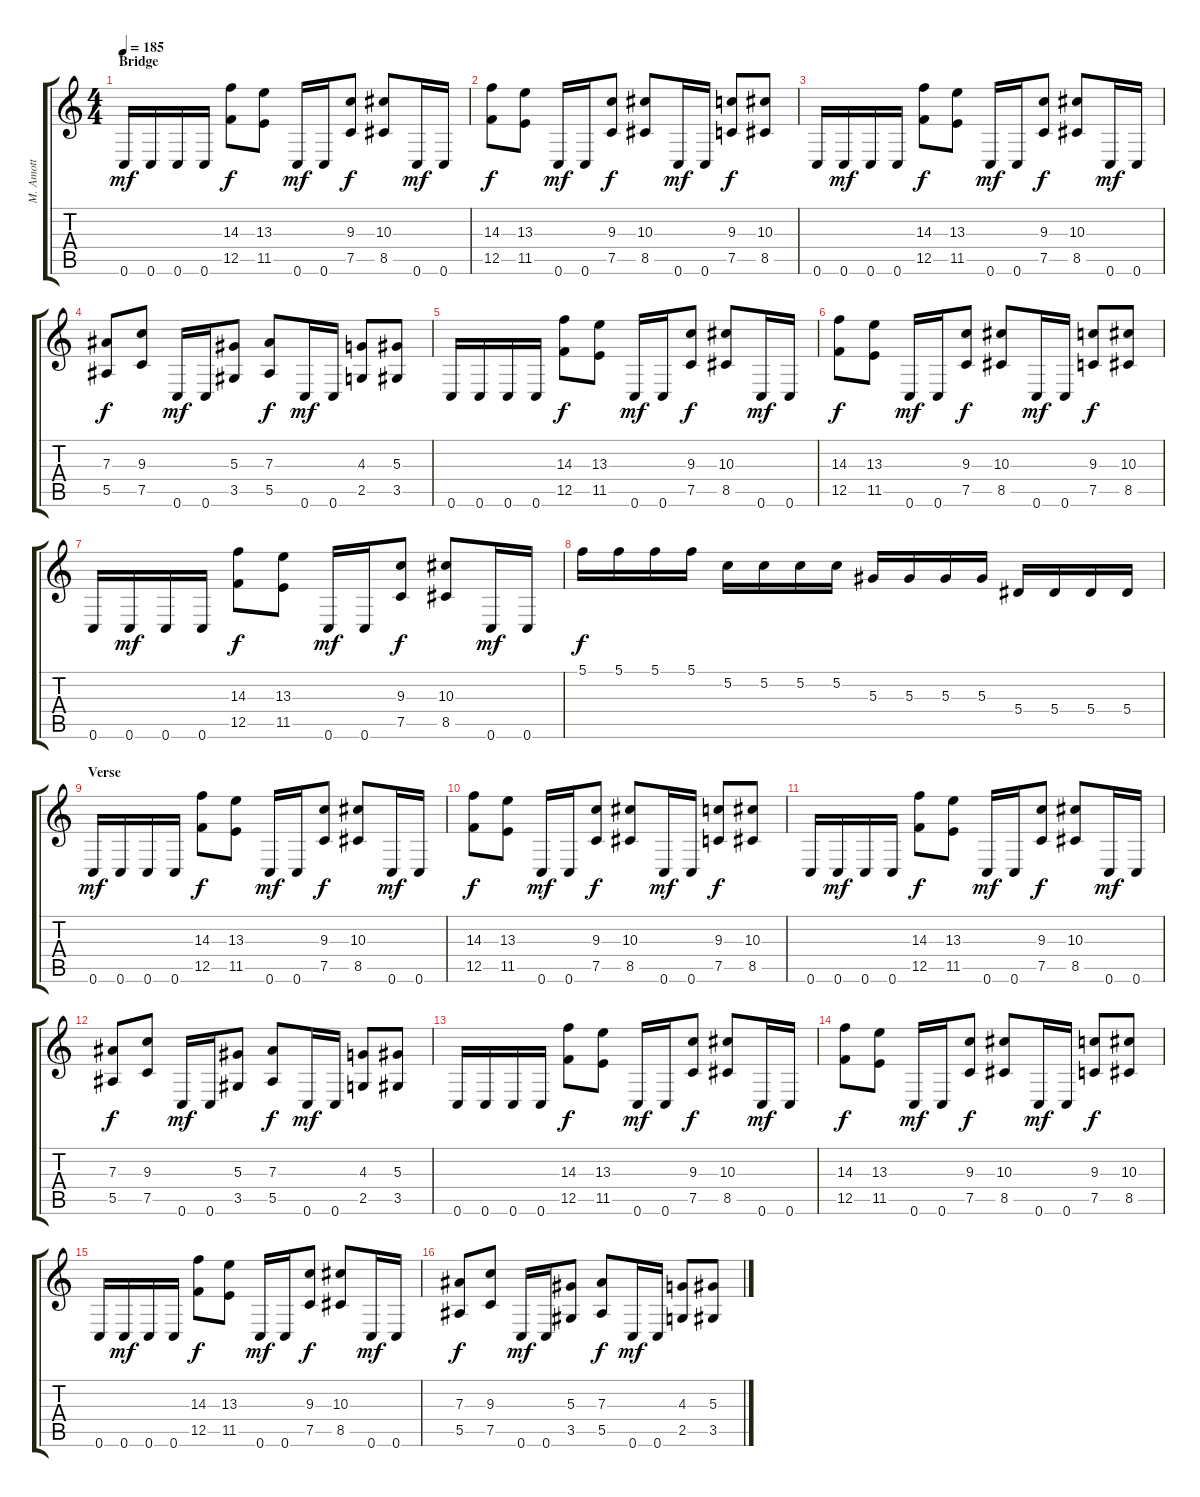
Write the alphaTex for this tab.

\track ("M. Amott" "M. Amott") {instrument distortionguitar}
\staff {score tabs}
\tuning (C4 G3 Eb3 Bb2 F2 C2) {hide}
\ts (4 4)
\section ("" "Bridge")
\tempo 185
\clef g2
\ks c
0.6.16{dy mf} 0.6.16 0.6.16 0.6.16 (14.3 12.5).8{dy f} (13.3 11.5).8 0.6.16{dy mf} 0.6.16 (9.3 7.5).8{dy f} (10.3 8.5).8 0.6.16{dy mf} 0.6.16 |
(14.3 12.5).8{dy f} (13.3 11.5).8 0.6.16{dy mf} 0.6.16 (9.3 7.5).8{dy f} (10.3 8.5).8 0.6.16{dy mf} 0.6.16 (9.3 7.5).8{dy f} (10.3 8.5).8 |
0.6.16 0.6.16{dy mf} 0.6.16 0.6.16 (14.3 12.5).8{dy f} (13.3 11.5).8 0.6.16{dy mf} 0.6.16 (9.3 7.5).8{dy f} (10.3 8.5).8 0.6.16{dy mf} 0.6.16 |
(7.3 5.5).8{dy f} (9.3 7.5).8 0.6.16{dy mf} 0.6.16 (5.3 3.5).8 (7.3 5.5).8{dy f} 0.6.16{dy mf} 0.6.16 (4.3 2.5).8 (5.3 3.5).8 |
0.6.16 0.6.16 0.6.16 0.6.16 (14.3 12.5).8{dy f} (13.3 11.5).8 0.6.16{dy mf} 0.6.16 (9.3 7.5).8{dy f} (10.3 8.5).8 0.6.16{dy mf} 0.6.16 |
(14.3 12.5).8{dy f} (13.3 11.5).8 0.6.16{dy mf} 0.6.16 (9.3 7.5).8{dy f} (10.3 8.5).8 0.6.16{dy mf} 0.6.16 (9.3 7.5).8{dy f} (10.3 8.5).8 |
0.6.16 0.6.16{dy mf} 0.6.16 0.6.16 (14.3 12.5).8{dy f} (13.3 11.5).8 0.6.16{dy mf} 0.6.16 (9.3 7.5).8{dy f} (10.3 8.5).8 0.6.16{dy mf} 0.6.16 |
5.1.16{dy f instrument guitarharmonics} 5.1.16 5.1.16 5.1.16 5.2.16 5.2.16 5.2.16 5.2.16 5.3.16 5.3.16 5.3.16 5.3.16 5.4.16 5.4.16 5.4.16 5.4.16 |
\section ("" "Verse")
0.6.16{dy mf instrument distortionguitar} 0.6.16 0.6.16 0.6.16 (14.3 12.5).8{dy f} (13.3 11.5).8 0.6.16{dy mf} 0.6.16 (9.3 7.5).8{dy f} (10.3 8.5).8 0.6.16{dy mf} 0.6.16 |
(14.3 12.5).8{dy f} (13.3 11.5).8 0.6.16{dy mf} 0.6.16 (9.3 7.5).8{dy f} (10.3 8.5).8 0.6.16{dy mf} 0.6.16 (9.3 7.5).8{dy f} (10.3 8.5).8 |
0.6.16 0.6.16{dy mf} 0.6.16 0.6.16 (14.3 12.5).8{dy f} (13.3 11.5).8 0.6.16{dy mf} 0.6.16 (9.3 7.5).8{dy f} (10.3 8.5).8 0.6.16{dy mf} 0.6.16 |
(7.3 5.5).8{dy f} (9.3 7.5).8 0.6.16{dy mf} 0.6.16 (5.3 3.5).8 (7.3 5.5).8{dy f} 0.6.16{dy mf} 0.6.16 (4.3 2.5).8 (5.3 3.5).8 |
0.6.16 0.6.16 0.6.16 0.6.16 (14.3 12.5).8{dy f} (13.3 11.5).8 0.6.16{dy mf} 0.6.16 (9.3 7.5).8{dy f} (10.3 8.5).8 0.6.16{dy mf} 0.6.16 |
(14.3 12.5).8{dy f} (13.3 11.5).8 0.6.16{dy mf} 0.6.16 (9.3 7.5).8{dy f} (10.3 8.5).8 0.6.16{dy mf} 0.6.16 (9.3 7.5).8{dy f} (10.3 8.5).8 |
0.6.16 0.6.16{dy mf} 0.6.16 0.6.16 (14.3 12.5).8{dy f} (13.3 11.5).8 0.6.16{dy mf} 0.6.16 (9.3 7.5).8{dy f} (10.3 8.5).8 0.6.16{dy mf} 0.6.16 |
(7.3 5.5).8{dy f} (9.3 7.5).8 0.6.16{dy mf} 0.6.16 (5.3 3.5).8 (7.3 5.5).8{dy f} 0.6.16{dy mf} 0.6.16 (4.3 2.5).8 (5.3 3.5).8
